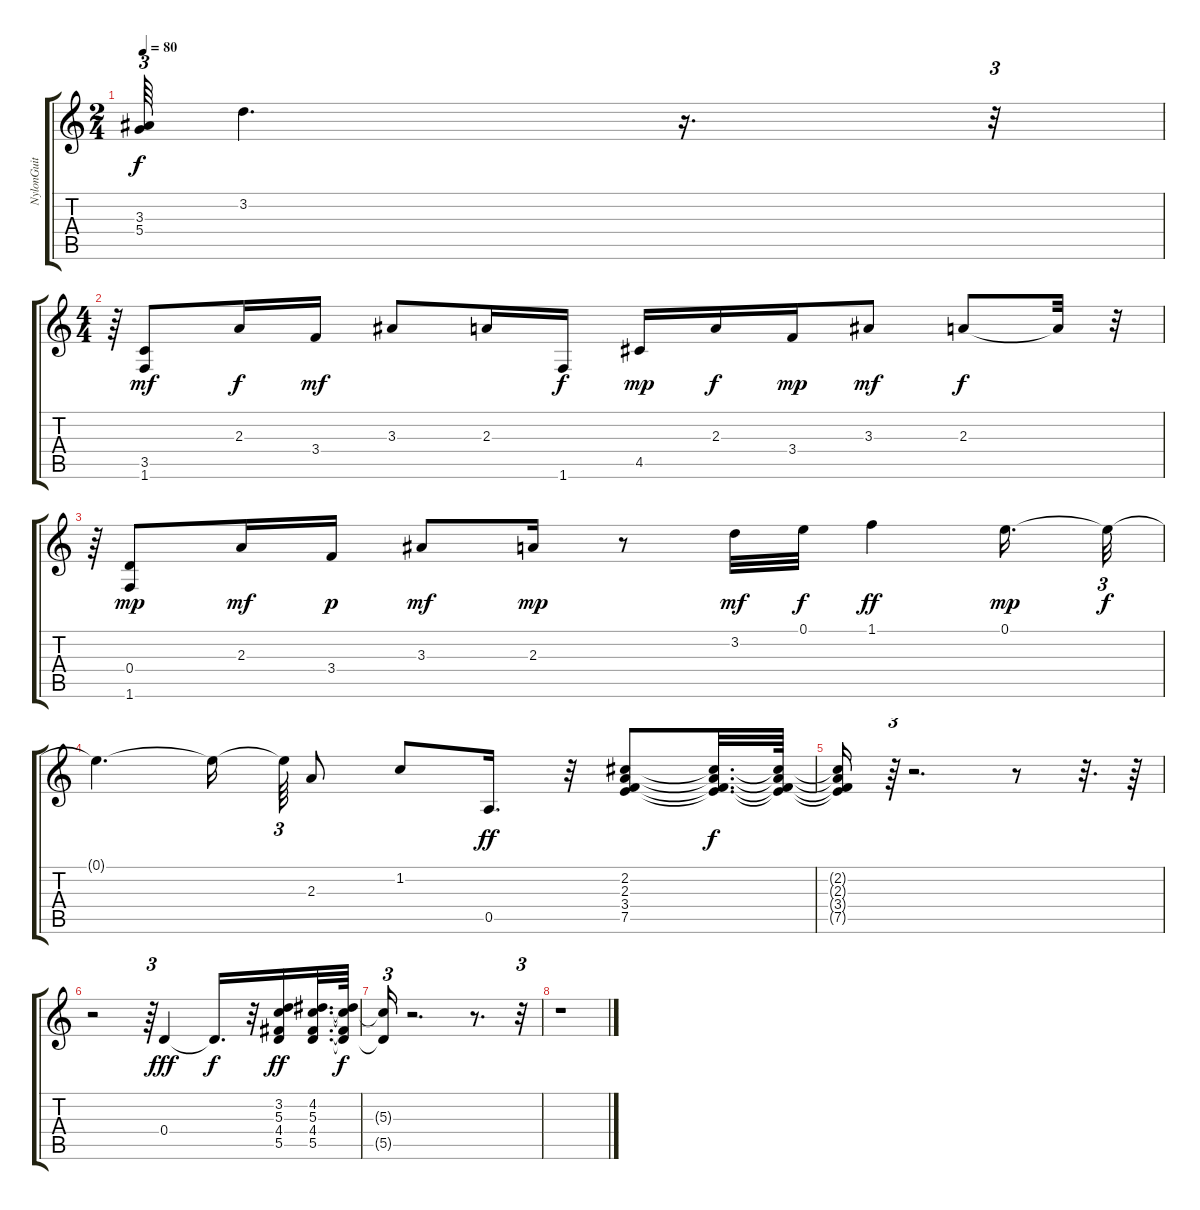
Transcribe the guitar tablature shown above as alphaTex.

\track ("NylonGuit" "NylonGuit") {instrument acousticguitarnylon}
\staff {score tabs}
\tuning (E4 B3 G3 D3 A2 E2) {hide}
\ts (2 4)
\tempo 80
\clef g2
\ks c
(3.3{t} 5.4{t}).64{tu (3 2) dy f} 3.2.4{d} r.16{d} r.32{tu (3 2)} |
\ts (4 4)
r.64{tu (3 2)} (3.5 1.6).8{dy mf} 2.3.16{dy f} 3.4.16{dy mf} 3.3.8 2.3.16 1.6.16{dy f} 4.5.16{dy mp} 2.3.16{dy f} 3.4.16{dy mp} 3.3.8{dy mf} 2.3.8{dy f} 2.3{t}.32 r.32{tu (3 2)} |
r.64{tu (3 2)} (0.4 1.6).8{dy mp} 2.3.16{dy mf} 3.4.16{dy p} 3.3.8{dy mf} 2.3.16{dy mp} r.8 3.2.32{dy mf} 0.1.32{dy f} 1.1.4{dy ff} 0.1.16{d dy mp} 0.1{t}.32{tu (3 2) dy f} |
0.1{t}.4{d} 0.1{t}.16{beam splitsecondary} 0.1{t}.64{tu (3 2)} 2.3.8 1.2.8 0.5.16{d dy ff} r.32 (2.2 2.3 3.4 7.5).8 (2.2{t} 2.3{t} 3.4{t} 7.5{t}).32{d dy f} (2.2{t} 2.3{t} 3.4{t} 7.5{t}).64 |
(2.2{t} 2.3{t} 3.4{t} 7.5{t}).16 r.64{tu (3 2)} r.2{d} r.8 r.32{d} r.64 |
r.2 r.64{tu (3 2)} 0.4.4{dy fff} 0.4{t}.16{d dy f} r.32 (3.2 5.3 4.4 5.5).16{dy ff} (4.2 5.3 4.4 5.5).32{d} (4.2{t} 5.3{t} 4.4{t} 5.5{t}).64{dy f} |
(5.3{t} 5.5{t}).16{tu (3 2)} r.2{d} r.8{d} r.32{tu (3 2)} |
r.1
